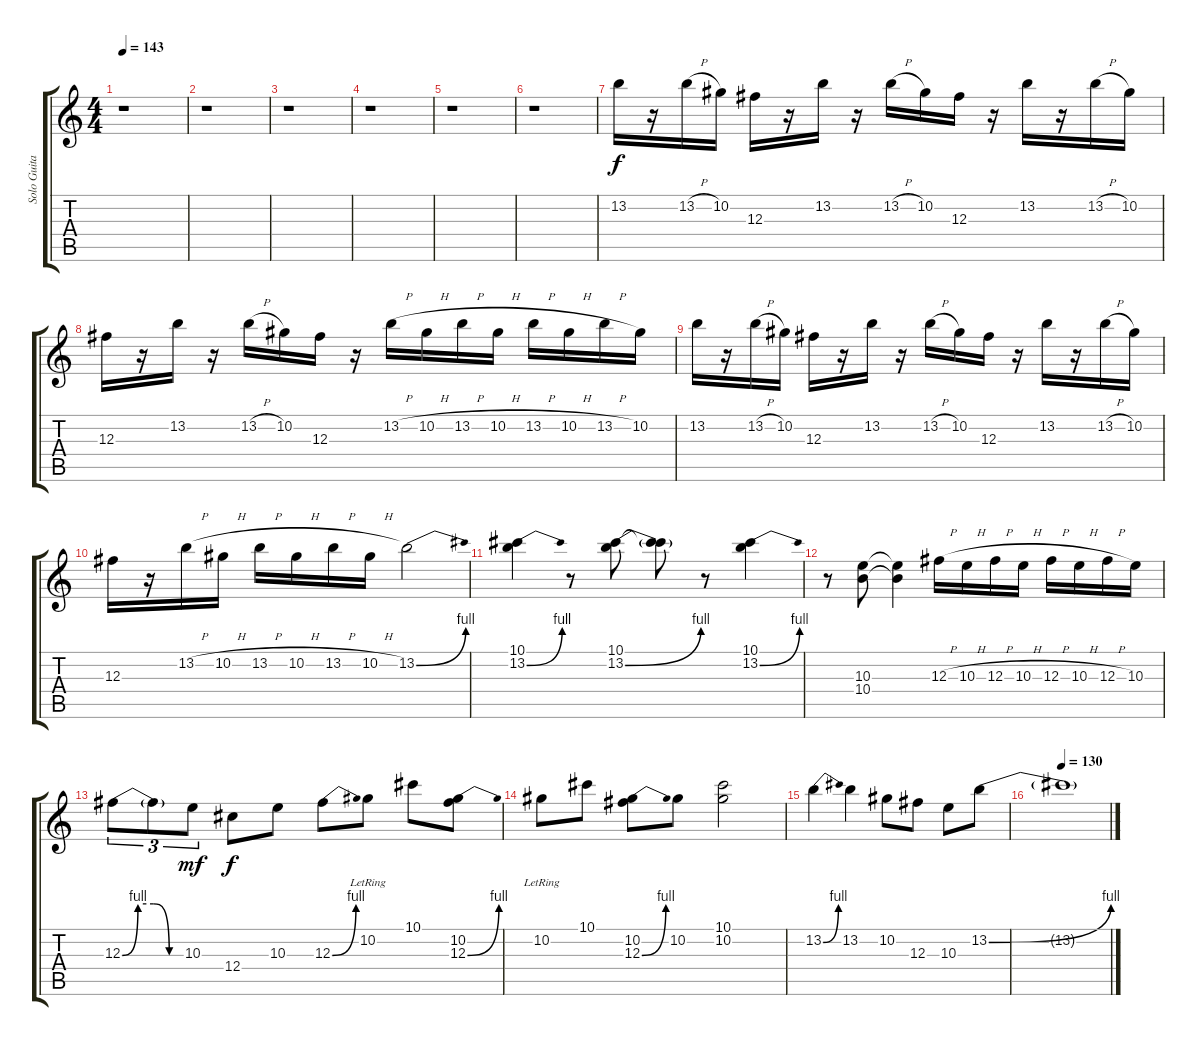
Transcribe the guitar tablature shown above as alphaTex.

\track ("Solo Guitar" "Solo Guita") {instrument overdrivenguitar}
\staff {score tabs}
\tuning (Eb4 Bb3 Gb3 Db3 Ab2 Eb2) {hide}
\ts (4 4)
\tempo 143
\clef g2
\ks c
r.1{dy f} |
r.1 |
r.1 |
r.1 |
r.1 |
r.1 |
13.2.16 r.16 13.2{h}.16 10.2.16 12.3.16 r.16 13.2.16 r.16 13.2{h}.16 10.2.16 12.3.16 r.16 13.2.16 r.16 13.2{h}.16 10.2.16 |
12.3.16 r.16 13.2.16 r.16 13.2{h}.16 10.2.16 12.3.16 r.16 13.2{h}.16 10.2{h}.16 13.2{h}.16 10.2{h}.16 13.2{h}.16 10.2{h}.16 13.2{h}.16 10.2.16 |
13.2.16 r.16 13.2{h}.16 10.2.16 12.3.16 r.16 13.2.16 r.16 13.2{h}.16 10.2.16 12.3.16 r.16 13.2.16 r.16 13.2{h}.16 10.2.16 |
12.3.16 r.16 13.2{h}.16 10.2{h}.16 13.2{h}.16 10.2{h}.16 13.2{h}.16 10.2{h}.16 13.2{be (bend 0 0 60 4)}.2 |
(10.1 13.2{be (bend 0 0 60 4)}).4 r.8 (10.1 13.2{be (bend 0 0 60 4)}).8 (10.1{t} 13.2{t}).8 r.8 (10.1 13.2{be (bend 0 0 60 4)}).4 |
r.8 (10.3 10.4).8 (10.3{t} 10.4{t}).4 12.3{h}.16 10.3{h}.16 12.3{h}.16 10.3{h}.16 12.3{h}.16 10.3{h}.16 12.3{h}.16 10.3.16 |
12.3{be (custom 0 0 15 4 30 4 45 0 60 0)}.8{tu (3 2)} 12.3{t}.8{tu (3 2)} 10.3.8{tu (3 2) dy mf} 12.4.8{dy f} 10.3.8 12.3{be (bend 0 0 60 4)}.8 10.2{lr}.8 10.1.8 (10.2 12.3{be (bend 0 0 60 4)}).8 |
10.2{lr}.8 10.1.8 (10.2 12.3{be (bend 0 0 60 4)}).8 10.2.8 (10.1 10.2).2 |
13.2{be (bend 0 0 60 4)}.4 13.2.4 10.2.8 12.3.8 10.3.8 13.2{be (bend 0 0 60 4)}.8 |
\tempo 130
13.2{t}.1
